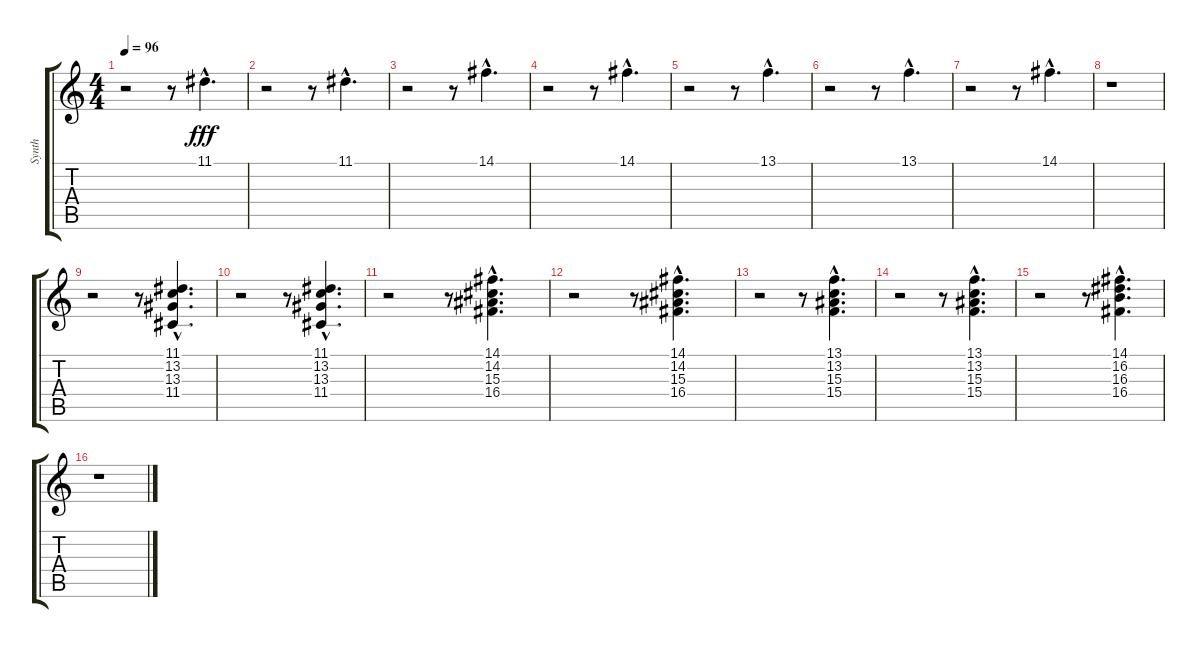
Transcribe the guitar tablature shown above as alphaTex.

\track ("Synth" "Synth") {instrument lead6voice}
\staff {score tabs}
\tuning (E4 B3 G3 D3 A2 E2) {hide}
\ts (4 4)
\tempo 96
\clef g2
\ks c
r.2{dy f} r.8 11.1{hac}.4{d dy fff instrument lead6voice} |
r.2 r.8 11.1{hac}.4{d} |
r.2 r.8 14.1{hac}.4{d} |
r.2 r.8 14.1{hac}.4{d} |
r.2 r.8 13.1{hac}.4{d} |
r.2 r.8 13.1{hac}.4{d} |
r.2 r.8 14.1{hac}.4{d} |
r.1 |
r.2 r.8 (11.1{hac} 13.2{hac} 13.3{hac} 11.4{hac}).4{d} |
r.2 r.8 (11.1{hac} 13.2{hac} 13.3{hac} 11.4{hac}).4{d} |
r.2 r.8 (14.1{hac} 14.2{hac} 15.3{hac} 16.4{hac}).4{d} |
r.2 r.8 (14.1{hac} 14.2{hac} 15.3{hac} 16.4{hac}).4{d} |
r.2 r.8 (13.1{hac} 13.2{hac} 15.3{hac} 15.4{hac}).4{d} |
r.2 r.8 (13.1{hac} 13.2{hac} 15.3{hac} 15.4{hac}).4{d} |
r.2 r.8 (14.1{hac} 16.2{hac} 16.3{hac} 16.4{hac}).4{d} |
r.1
